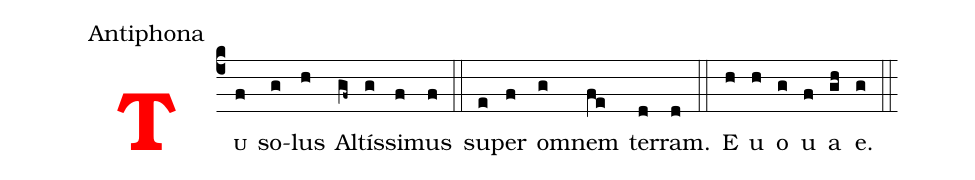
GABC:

office-part: Antiphona;
%%
<v>\bf\textcolor{red}{T}</v><v>\sc{u}</v>(c4f) so(g)lus(h) Al(gf~)tís(g)si(f)mus(f) (::) su(e)per(f) om(g)nem(fe) ter(d)ram.(d) (::) E(h) u(h) o(g) u(f) a(gh) e.(g) (::)
